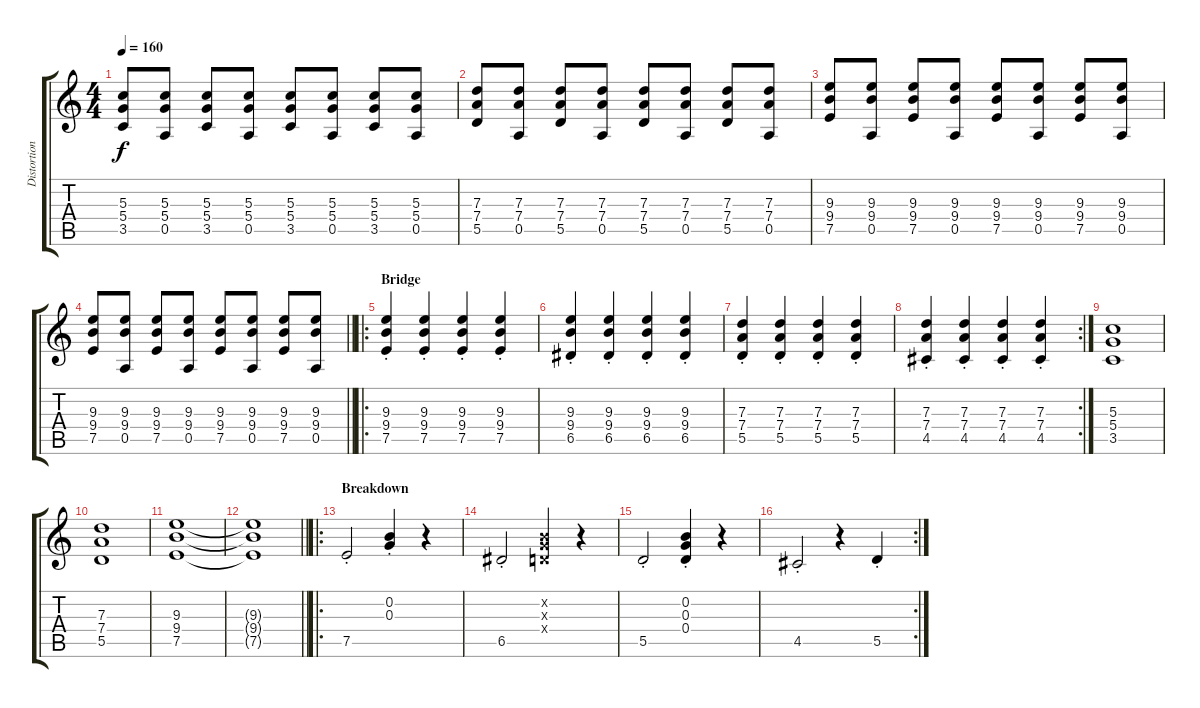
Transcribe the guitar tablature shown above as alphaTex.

\track ("Distortion" "Distortion") {instrument overdrivenguitar}
\staff {score tabs}
\tuning (E4 B3 G3 D3 A2 E2) {hide}
\ts (4 4)
\tempo 160
\clef g2
\ks c
(5.3 5.4 3.5).8{dy f} (5.3 5.4 0.5).8 (5.3 5.4 3.5).8 (5.3 5.4 0.5).8 (5.3 5.4 3.5).8 (5.3 5.4 0.5).8 (5.3 5.4 3.5).8 (5.3 5.4 0.5).8 |
(7.3 7.4 5.5).8 (7.3 7.4 0.5).8 (7.3 7.4 5.5).8 (7.3 7.4 0.5).8 (7.3 7.4 5.5).8 (7.3 7.4 0.5).8 (7.3 7.4 5.5).8 (7.3 7.4 0.5).8 |
(9.3 9.4 7.5).8 (9.3 9.4 0.5).8 (9.3 9.4 7.5).8 (9.3 9.4 0.5).8 (9.3 9.4 7.5).8 (9.3 9.4 0.5).8 (9.3 9.4 7.5).8 (9.3 9.4 0.5).8 |
\barLineRight lightlight
(9.3 9.4 7.5).8 (9.3 9.4 0.5).8 (9.3 9.4 7.5).8 (9.3 9.4 0.5).8 (9.3 9.4 7.5).8 (9.3 9.4 0.5).8 (9.3 9.4 7.5).8 (9.3 9.4 0.5).8 |
\ro
\section ("" "Bridge")
(9.3{st} 9.4{st} 7.5{st}).4 (9.3{st} 9.4{st} 7.5{st}).4 (9.3{st} 9.4{st} 7.5{st}).4 (9.3{st} 9.4{st} 7.5{st}).4 |
(9.3{st} 9.4{st} 6.5{st}).4 (9.3{st} 9.4{st} 6.5{st}).4 (9.3{st} 9.4{st} 6.5{st}).4 (9.3{st} 9.4{st} 6.5{st}).4 |
(7.3{st} 7.4{st} 5.5{st}).4 (7.3{st} 7.4{st} 5.5{st}).4 (7.3{st} 7.4{st} 5.5{st}).4 (7.3{st} 7.4{st} 5.5{st}).4 |
\rc 2
(7.3{st} 7.4{st} 4.5{st}).4 (7.3{st} 7.4{st} 4.5{st}).4 (7.3{st} 7.4{st} 4.5{st}).4 (7.3{st} 7.4{st} 4.5{st}).4 |
(5.3 5.4 3.5).1 |
(7.3 7.4 5.5).1 |
(9.3 9.4 7.5).1 |
\barLineRight lightlight
(9.3{t} 9.4{t} 7.5{t}).1 |
\ro
\section ("" "Breakdown")
7.5{st}.2 (0.2{st} 0.3{st}).4 r.4 |
6.5{st}.2 (0.2{x} 0.3{x} 0.4{x}).4 r.4 |
5.5{st}.2 (0.2{st} 0.3{st} 0.4{st}).4 r.4 |
\rc 2
4.5{st}.2 r.4 5.5{st}.4
